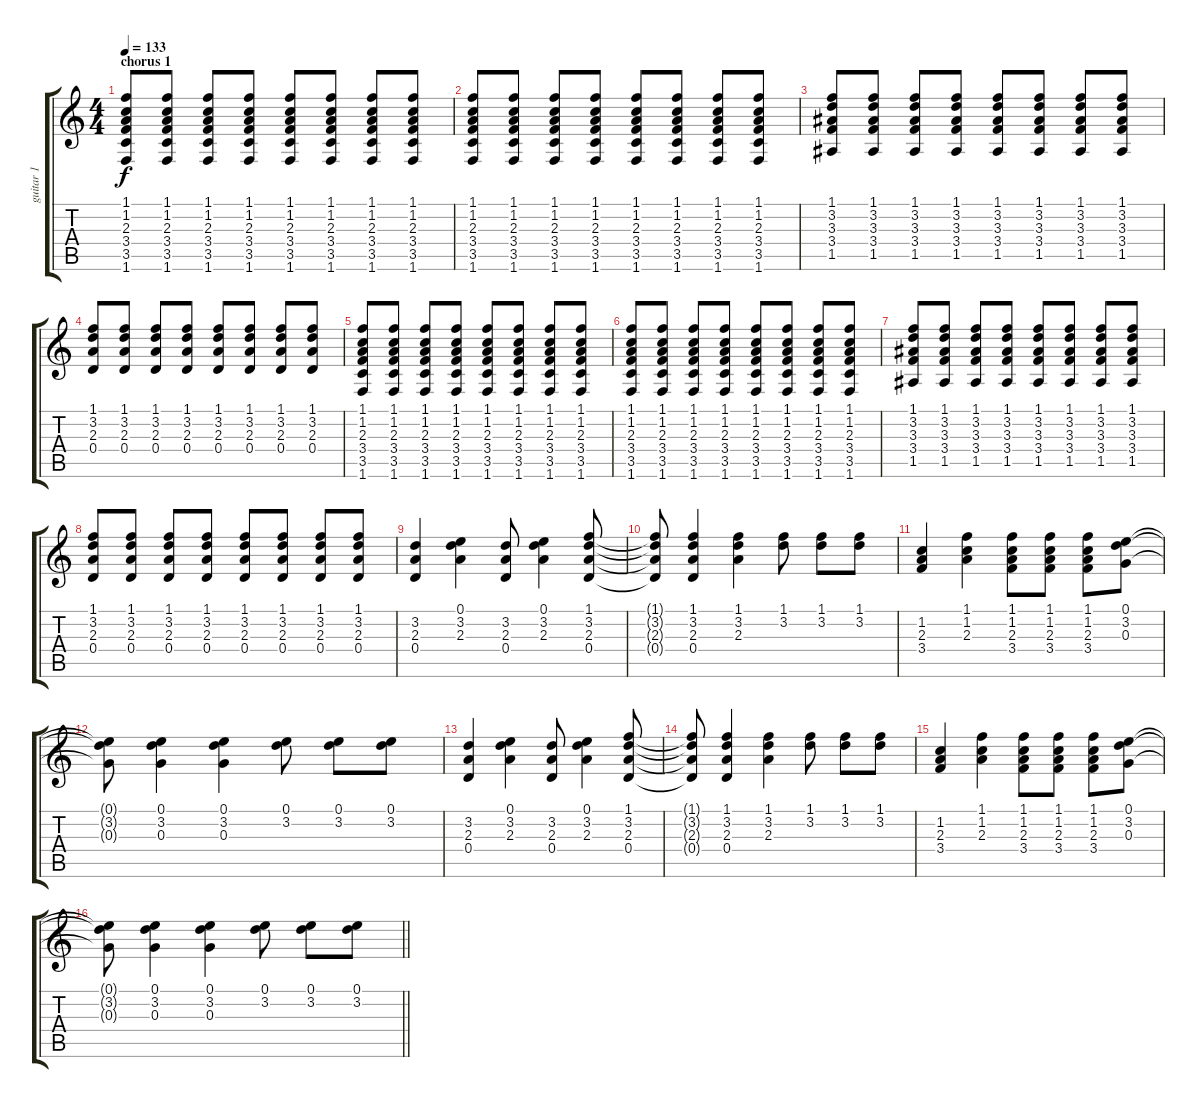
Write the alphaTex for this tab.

\track ("guitar 1" "guitar 1") {instrument electricguitarclean}
\staff {score tabs}
\tuning (E4 B3 G3 D3 A2 E2) {hide}
\ts (4 4)
\section ("" "chorus 1")
\tempo 133
\clef g2
\ks c
(1.1 1.2 2.3 3.4 3.5 1.6).8{dy f volume 6} (1.1 1.2 2.3 3.4 3.5 1.6).8 (1.1 1.2 2.3 3.4 3.5 1.6).8 (1.1 1.2 2.3 3.4 3.5 1.6).8 (1.1 1.2 2.3 3.4 3.5 1.6).8 (1.1 1.2 2.3 3.4 3.5 1.6).8 (1.1 1.2 2.3 3.4 3.5 1.6).8 (1.1 1.2 2.3 3.4 3.5 1.6).8 |
(1.1 1.2 2.3 3.4 3.5 1.6).8 (1.1 1.2 2.3 3.4 3.5 1.6).8 (1.1 1.2 2.3 3.4 3.5 1.6).8 (1.1 1.2 2.3 3.4 3.5 1.6).8 (1.1 1.2 2.3 3.4 3.5 1.6).8 (1.1 1.2 2.3 3.4 3.5 1.6).8 (1.1 1.2 2.3 3.4 3.5 1.6).8 (1.1 1.2 2.3 3.4 3.5 1.6).8 |
(1.1 3.2 3.3 3.4 1.5).8 (1.1 3.2 3.3 3.4 1.5).8 (1.1 3.2 3.3 3.4 1.5).8 (1.1 3.2 3.3 3.4 1.5).8 (1.1 3.2 3.3 3.4 1.5).8 (1.1 3.2 3.3 3.4 1.5).8 (1.1 3.2 3.3 3.4 1.5).8 (1.1 3.2 3.3 3.4 1.5).8 |
(1.1 3.2 2.3 0.4).8 (1.1 3.2 2.3 0.4).8 (1.1 3.2 2.3 0.4).8 (1.1 3.2 2.3 0.4).8 (1.1 3.2 2.3 0.4).8 (1.1 3.2 2.3 0.4).8 (1.1 3.2 2.3 0.4).8 (1.1 3.2 2.3 0.4).8 |
(1.1 1.2 2.3 3.4 3.5 1.6).8 (1.1 1.2 2.3 3.4 3.5 1.6).8 (1.1 1.2 2.3 3.4 3.5 1.6).8 (1.1 1.2 2.3 3.4 3.5 1.6).8 (1.1 1.2 2.3 3.4 3.5 1.6).8 (1.1 1.2 2.3 3.4 3.5 1.6).8 (1.1 1.2 2.3 3.4 3.5 1.6).8 (1.1 1.2 2.3 3.4 3.5 1.6).8 |
(1.1 1.2 2.3 3.4 3.5 1.6).8 (1.1 1.2 2.3 3.4 3.5 1.6).8 (1.1 1.2 2.3 3.4 3.5 1.6).8 (1.1 1.2 2.3 3.4 3.5 1.6).8 (1.1 1.2 2.3 3.4 3.5 1.6).8 (1.1 1.2 2.3 3.4 3.5 1.6).8 (1.1 1.2 2.3 3.4 3.5 1.6).8 (1.1 1.2 2.3 3.4 3.5 1.6).8 |
(1.1 3.2 3.3 3.4 1.5).8 (1.1 3.2 3.3 3.4 1.5).8 (1.1 3.2 3.3 3.4 1.5).8 (1.1 3.2 3.3 3.4 1.5).8 (1.1 3.2 3.3 3.4 1.5).8 (1.1 3.2 3.3 3.4 1.5).8 (1.1 3.2 3.3 3.4 1.5).8 (1.1 3.2 3.3 3.4 1.5).8 |
(1.1 3.2 2.3 0.4).8 (1.1 3.2 2.3 0.4).8 (1.1 3.2 2.3 0.4).8 (1.1 3.2 2.3 0.4).8 (1.1 3.2 2.3 0.4).8 (1.1 3.2 2.3 0.4).8 (1.1 3.2 2.3 0.4).8 (1.1 3.2 2.3 0.4).8 |
(3.2 2.3 0.4).4{volume 15 instrument electricguitarclean} (0.1 3.2 2.3).4 (3.2 2.3 0.4).8 (0.1 3.2 2.3).4 (1.1 3.2 2.3 0.4).8 |
(1.1{t} 3.2{t} 2.3{t} 0.4{t}).8 (1.1 3.2 2.3 0.4).4 (1.1 3.2 2.3).4 (1.1 3.2).8 (1.1 3.2).8 (1.1 3.2).8 |
(1.2 2.3 3.4).4 (1.1 1.2 2.3).4 (1.1 1.2 2.3 3.4).8 (1.1 1.2 2.3 3.4).8 (1.1 1.2 2.3 3.4).8 (0.1 3.2 0.3).8 |
(0.1{t} 3.2{t} 0.3{t}).8 (0.1 3.2 0.3).4 (0.1 3.2 0.3).4 (0.1 3.2).8 (0.1 3.2).8 (0.1 3.2).8 |
(3.2 2.3 0.4).4 (0.1 3.2 2.3).4 (3.2 2.3 0.4).8 (0.1 3.2 2.3).4 (1.1 3.2 2.3 0.4).8 |
(1.1{t} 3.2{t} 2.3{t} 0.4{t}).8 (1.1 3.2 2.3 0.4).4 (1.1 3.2 2.3).4 (1.1 3.2).8 (1.1 3.2).8 (1.1 3.2).8 |
(1.2 2.3 3.4).4 (1.1 1.2 2.3).4 (1.1 1.2 2.3 3.4).8 (1.1 1.2 2.3 3.4).8 (1.1 1.2 2.3 3.4).8 (0.1 3.2 0.3).8 |
\barLineRight lightlight
(0.1{t} 3.2{t} 0.3{t}).8 (0.1 3.2 0.3).4 (0.1 3.2 0.3).4 (0.1 3.2).8 (0.1 3.2).8 (0.1 3.2).8
